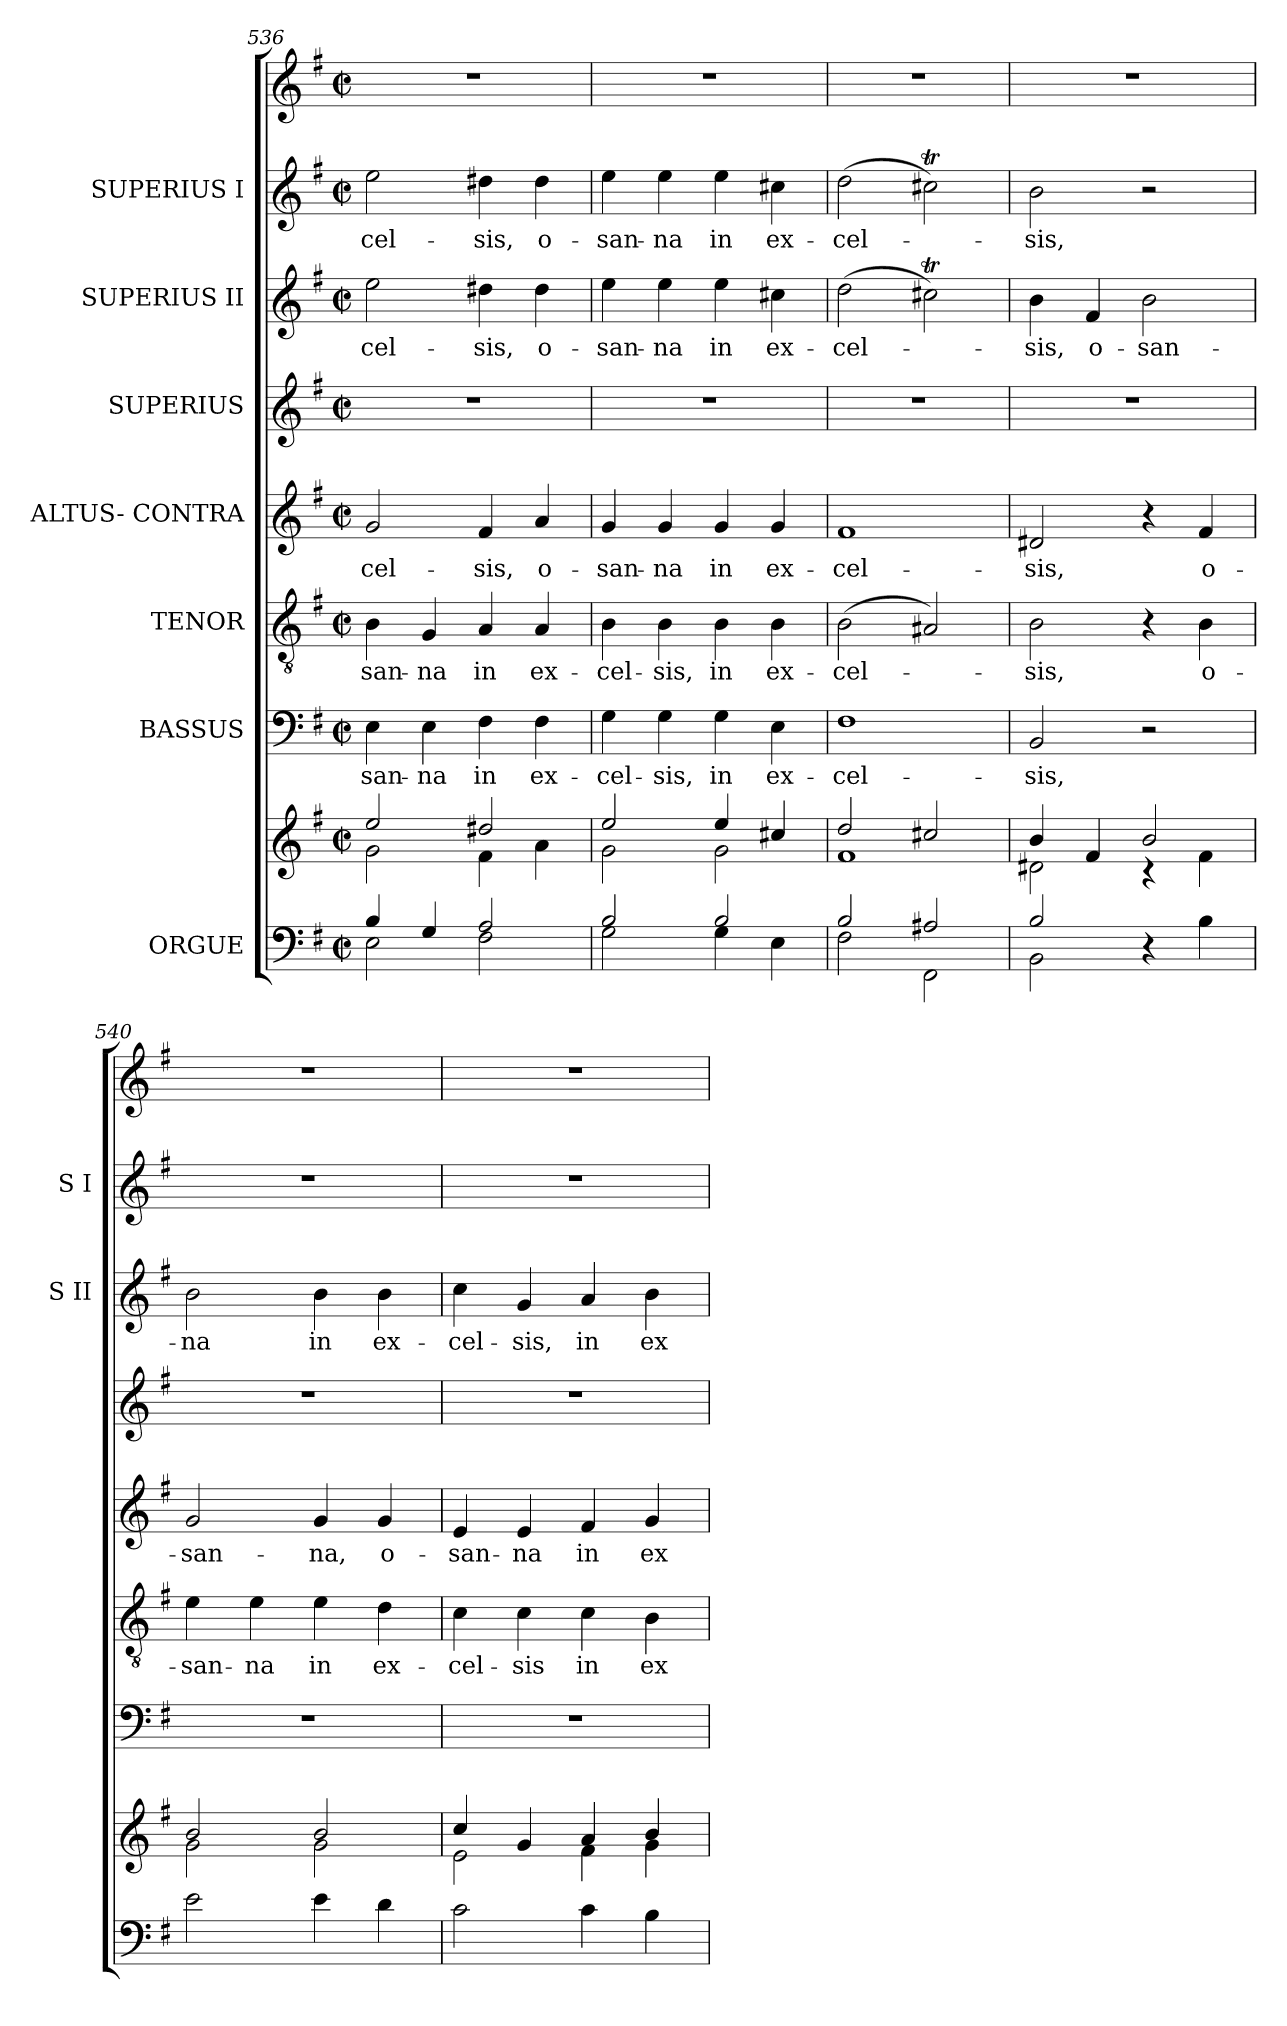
**kern	**kern	**kern	**text	**kern	**text	**kern	**text	**kern	**kern	**text	**kern	**text	**kern
*part8	*part8	*part7	*part7	*part6	*part6	*part5	*part5	*part4	*part3	*part3	*part2	*part2	*part1
*staff9	*staff8	*staff7	*staff7	*staff6	*staff6	*staff5	*staff5	*staff4	*staff3	*staff3	*staff2	*staff2	*staff1
*I"ORGUE	*	*I"BASSUS	*	*I"TENOR	*	*I"ALTUS- CONTRA	*	*I"SUPERIUS	*I"SUPERIUS II	*	*I"SUPERIUS I	*	*
*	*	*	*	*	*	*	*	*	*I'S II	*	*I'S I	*	*
!!LO:LB:g=z
*clefF4	*clefG2	*clefF4	*	*clefGv2	*	*clefG2	*	*clefG2	*clefG2	*	*clefG2	*	*clefG2
*k[f#]	*k[f#]	*k[f#]	*	*k[f#]	*	*k[f#]	*	*k[f#]	*k[f#]	*	*k[f#]	*	*k[f#]
*e:	*e:	*e:	*	*e:	*	*e:	*	*e:	*e:	*	*e:	*	*e:
*M2/2	*M2/2	*M2/2	*	*M2/2	*	*M2/2	*	*M2/2	*M2/2	*	*M2/2	*	*M2/2
*met(c|)	*met(c|)	*met(c|)	*	*met(c|)	*	*met(c|)	*	*met(c|)	*met(c|)	*	*met(c|)	*	*met(c|)
=536	=536	=536	=536	=536	=536	=536	=536	=536	=536	=536	=536	=536	=536
*^	*^	*	*	*	*	*	*	*	*	*	*	*	*
!	!	!	!	!	!LO:LY:b	!	!LO:LY:b	!	!LO:LY:b	!	!	!LO:LY:b	!	!LO:LY:b	!
4B/	2E\	2ee/	2g\	4E\	-san-	4B\	-san-	2g/	-cel-	1r	2ee\	-cel-	2ee\	-cel-	1r
!	!	!	!	!	!LO:LY:b	!	!LO:LY:b	!	!	!	!	!	!	!	!
4G/	.	.	.	4E\	-na	4G/	-na	.	.	.	.	.	.	.	.
!	!	!	!	!	!LO:LY:b	!	!LO:LY:b	!	!LO:LY:b	!	!	!LO:LY:b	!	!LO:LY:b	!
2A/	2F#\	2dd#X/	4f#\	4F#\	in	4A/	in	4f#/	-sis,	.	4dd#X\	-sis,	4dd#X\	-sis,	.
!	!	!	!	!	!LO:LY:b	!	!LO:LY:b	!	!LO:LY:b	!	!	!LO:LY:b	!	!LO:LY:b	!
.	.	.	4a\	4F#\	ex-	4A/	ex-	4a/	o-	.	4dd#\	o-	4dd#\	o-	.
=537	=537	=537	=537	=537	=537	=537	=537	=537	=537	=537	=537	=537	=537	=537	=537
!	!	!	!	!	!LO:LY:b	!	!LO:LY:b	!	!LO:LY:b	!	!	!LO:LY:b	!	!LO:LY:b	!
2B/	2G\	2ee/	2g\	4G\	-cel-	4B\	-cel-	4g/	-san-	1r	4ee\	-san-	4ee\	-san-	1r
!	!	!	!	!	!LO:LY:b	!	!LO:LY:b	!	!LO:LY:b	!	!	!LO:LY:b	!	!LO:LY:b	!
.	.	.	.	4G\	-sis,	4B\	-sis,	4g/	-na	.	4ee\	-na	4ee\	-na	.
!	!	!	!	!	!LO:LY:b	!	!LO:LY:b	!	!LO:LY:b	!	!	!LO:LY:b	!	!LO:LY:b	!
2B/	4G\	4ee/	2g\	4G\	in	4B\	in	4g/	in	.	4ee\	in	4ee\	in	.
!	!	!	!	!	!LO:LY:b	!	!LO:LY:b	!	!LO:LY:b	!	!	!LO:LY:b	!	!LO:LY:b	!
.	4E\	4cc#X/	.	4E\	ex-	4B\	ex-	4g/	ex-	.	4cc#X\	ex-	4cc#X\	ex-	.
=538	=538	=538	=538	=538	=538	=538	=538	=538	=538	=538	=538	=538	=538	=538	=538
!	!	!	!	!	!LO:LY:b	!	!LO:LY:b	!	!LO:LY:b	!	!	!LO:LY:b	!	!LO:LY:b	!
2B/	2F#\	2dd/	1f#	1F#	-cel-	(>2B\	-cel-	1f#	-cel-	1r	(>2dd\	-cel-	(>2dd\	-cel-	1r
2A#X/	2FF#\	2cc#X/	.	.	.	2A#X/)	.	.	.	.	2cc#Xt\)	.	2cc#Xt\)	.	.
=539	=539	=539	=539	=539	=539	=539	=539	=539	=539	=539	=539	=539	=539	=539	=539
!	!	!	!	!	!LO:LY:b	!	!LO:LY:b	!	!LO:LY:b	!	!	!LO:LY:b	!	!LO:LY:b	!
2B/	2BB\	4b/	2d#X\	2BB/	-sis,	2B\	-sis,	2d#X/	-sis,	1r	4b\	-sis,	2b\	-sis,	1r
!	!	!	!	!	!	!	!	!	!	!	!	!LO:LY:b	!	!	!
.	.	4f#/	.	.	.	.	.	.	.	.	4f#/	o-	.	.	.
!	!	!	!	!	!	!	!	!	!	!	!	!LO:LY:b	!	!	!
2ryy	4r	2b/	4rc	2r	.	4r	.	4r	.	.	2b\	-san-	2r	.	.
!	!	!	!	!	!	!	!LO:LY:b	!	!LO:LY:b	!	!	!	!	!	!
.	4B\	.	4f#\	.	.	4B\	o-	4f#/	o-	.	.	.	.	.	.
=540	=540	=540	=540	=540	=540	=540	=540	=540	=540	=540	=540	=540	=540	=540	=540
!	!	!	!	!	!	!	!LO:LY:b	!	!LO:LY:b	!	!	!LO:LY:b	!	!	!
*v	*v	*	*	*	*	*	*	*	*	*	*	*	*	*	*
2e\	2b/	2g\	1r	.	4e\	-san-	2g/	-san-	1r	2b\	-na	1r	.	1r
!	!	!	!	!	!	!LO:LY:b	!	!	!	!	!	!	!	!
.	.	.	.	.	4e\	-na	.	.	.	.	.	.	.	.
!	!	!	!	!	!	!LO:LY:b	!	!LO:LY:b	!	!	!LO:LY:b	!	!	!
4e\	2b/	2g\	.	.	4e\	in	4g/	-na,	.	4b\	in	.	.	.
!	!	!	!	!	!	!LO:LY:b	!	!LO:LY:b	!	!	!LO:LY:b	!	!	!
4d\	.	.	.	.	4d\	ex-	4g/	o-	.	4b\	ex-	.	.	.
!!LO:PB:g=z
=541	=541	=541	=541	=541	=541	=541	=541	=541	=541	=541	=541	=541	=541	=541
!	!	!	!	!	!	!LO:LY:b	!	!LO:LY:b	!	!	!LO:LY:b	!	!	!
2c\	4cc/	2e\	1r	.	4c\	-cel-	4e/	-san-	1r	4cc\	-cel-	1r	.	1r
!	!	!	!	!	!	!LO:LY:b	!	!LO:LY:b	!	!	!LO:LY:b	!	!	!
.	4g/	.	.	.	4c\	-sis	4e/	-na	.	4g/	-sis,	.	.	.
!	!	!	!	!	!	!LO:LY:b	!	!LO:LY:b	!	!	!LO:LY:b	!	!	!
4c\	4a/	4f#\	.	.	4c\	in	4f#/	in	.	4a/	in	.	.	.
!	!	!	!	!	!	!LO:LY:b	!	!LO:LY:b	!	!	!LO:LY:b	!	!	!
4B\	4b/	4g\	.	.	4B\	ex-	4g/	ex-	.	4b\	ex-	.	.	.
*	*v	*v	*	*	*	*	*	*	*	*	*	*	*	*
=	=	=	=	=	=	=	=	=	=	=	=	=	=
*-	*-	*-	*-	*-	*-	*-	*-	*-	*-	*-	*-	*-	*-
